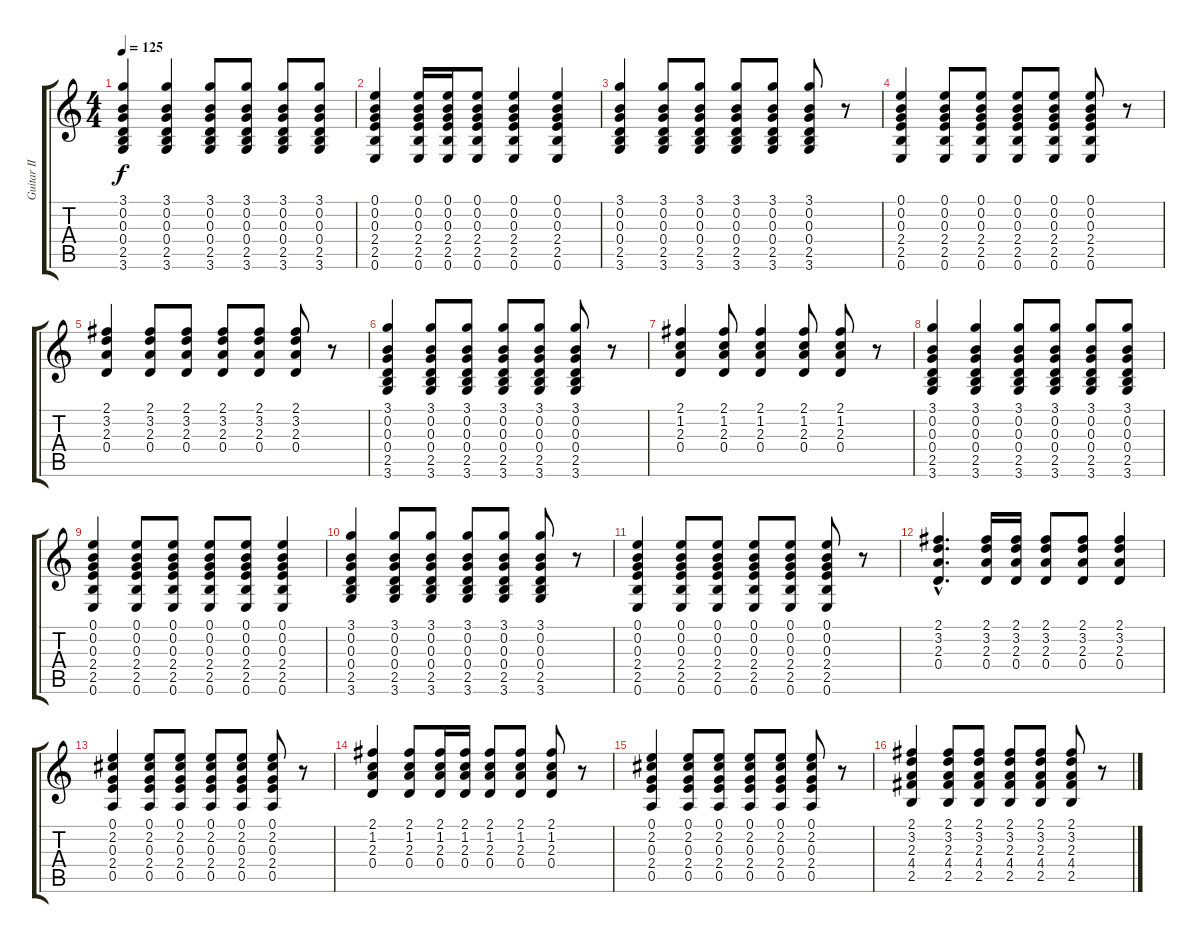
\track ("Guitar II" "Guitar II") {instrument acousticguitarsteel}
\staff {score tabs}
\tuning (E4 B3 G3 D3 A2 E2) {hide}
\ts (4 4)
\tempo 125
\clef g2
\ks c
(3.1 0.2 0.3 0.4 2.5 3.6).4{dy f instrument acousticguitarsteel} (3.1 0.2 0.3 0.4 2.5 3.6).4 (3.1 0.2 0.3 0.4 2.5 3.6).8 (3.1 0.2 0.3 0.4 2.5 3.6).8 (3.1 0.2 0.3 0.4 2.5 3.6).8 (3.1 0.2 0.3 0.4 2.5 3.6).8 |
(0.1 0.2 0.3 2.4 2.5 0.6).4 (0.1 0.2 0.3 2.4 2.5 0.6).16 (0.1 0.2 0.3 2.4 2.5 0.6).16 (0.1 0.2 0.3 2.4 2.5 0.6).8 (0.1 0.2 0.3 2.4 2.5 0.6).4 (0.1 0.2 0.3 2.4 2.5 0.6).4 |
(3.1 0.2 0.3 0.4 2.5 3.6).4 (3.1 0.2 0.3 0.4 2.5 3.6).8 (3.1 0.2 0.3 0.4 2.5 3.6).8 (3.1 0.2 0.3 0.4 2.5 3.6).8 (3.1 0.2 0.3 0.4 2.5 3.6).8 (3.1 0.2 0.3 0.4 2.5 3.6).8 r.8 |
(0.1 0.2 0.3 2.4 2.5 0.6).4 (0.1 0.2 0.3 2.4 2.5 0.6).8 (0.1 0.2 0.3 2.4 2.5 0.6).8 (0.1 0.2 0.3 2.4 2.5 0.6).8 (0.1 0.2 0.3 2.4 2.5 0.6).8 (0.1 0.2 0.3 2.4 2.5 0.6).8 r.8 |
(2.1 3.2 2.3 0.4).4 (2.1 3.2 2.3 0.4).8 (2.1 3.2 2.3 0.4).8 (2.1 3.2 2.3 0.4).8 (2.1 3.2 2.3 0.4).8 (2.1 3.2 2.3 0.4).8 r.8 |
(3.1 0.2 0.3 0.4 2.5 3.6).4 (3.1 0.2 0.3 0.4 2.5 3.6).8 (3.1 0.2 0.3 0.4 2.5 3.6).8 (3.1 0.2 0.3 0.4 2.5 3.6).8 (3.1 0.2 0.3 0.4 2.5 3.6).8 (3.1 0.2 0.3 0.4 2.5 3.6).8 r.8 |
(2.1 1.2 2.3 0.4).4 (2.1 1.2 2.3 0.4).8 (2.1 1.2 2.3 0.4).4 (2.1 1.2 2.3 0.4).8 (2.1 1.2 2.3 0.4).8 r.8 |
(3.1 0.2 0.3 0.4 2.5 3.6).4 (3.1 0.2 0.3 0.4 2.5 3.6).4 (3.1 0.2 0.3 0.4 2.5 3.6).8 (3.1 0.2 0.3 0.4 2.5 3.6).8 (3.1 0.2 0.3 0.4 2.5 3.6).8 (3.1 0.2 0.3 0.4 2.5 3.6).8 |
(0.1 0.2 0.3 2.4 2.5 0.6).4 (0.1 0.2 0.3 2.4 2.5 0.6).8 (0.1 0.2 0.3 2.4 2.5 0.6).8 (0.1 0.2 0.3 2.4 2.5 0.6).8 (0.1 0.2 0.3 2.4 2.5 0.6).8 (0.1 0.2 0.3 2.4 2.5 0.6).4 |
(3.1 0.2 0.3 0.4 2.5 3.6).4 (3.1 0.2 0.3 0.4 2.5 3.6).8 (3.1 0.2 0.3 0.4 2.5 3.6).8 (3.1 0.2 0.3 0.4 2.5 3.6).8 (3.1 0.2 0.3 0.4 2.5 3.6).8 (3.1 0.2 0.3 0.4 2.5 3.6).8 r.8 |
(0.1 0.2 0.3 2.4 2.5 0.6).4 (0.1 0.2 0.3 2.4 2.5 0.6).8 (0.1 0.2 0.3 2.4 2.5 0.6).8 (0.1 0.2 0.3 2.4 2.5 0.6).8 (0.1 0.2 0.3 2.4 2.5 0.6).8 (0.1 0.2 0.3 2.4 2.5 0.6).8 r.8 |
(2.1{hac} 3.2{hac} 2.3{hac} 0.4{hac}).4{d} (2.1 3.2 2.3 0.4).16 (2.1 3.2 2.3 0.4).16 (2.1 3.2 2.3 0.4).8 (2.1 3.2 2.3 0.4).8 (2.1 3.2 2.3 0.4).4 |
(0.1 2.2 0.3 2.4 0.5).4 (0.1 2.2 0.3 2.4 0.5).8 (0.1 2.2 0.3 2.4 0.5).8 (0.1 2.2 0.3 2.4 0.5).8 (0.1 2.2 0.3 2.4 0.5).8 (0.1 2.2 0.3 2.4 0.5).8 r.8 |
(2.1 1.2 2.3 0.4).4 (2.1 1.2 2.3 0.4).8 (2.1 1.2 2.3 0.4).16 (2.1 1.2 2.3 0.4).16 (2.1 1.2 2.3 0.4).8 (2.1 1.2 2.3 0.4).8 (2.1 1.2 2.3 0.4).8 r.8 |
(0.1 2.2 0.3 2.4 0.5).4 (0.1 2.2 0.3 2.4 0.5).8 (0.1 2.2 0.3 2.4 0.5).8 (0.1 2.2 0.3 2.4 0.5).8 (0.1 2.2 0.3 2.4 0.5).8 (0.1 2.2 0.3 2.4 0.5).8 r.8 |
(2.1 3.2 2.3 4.4 2.5).4 (2.1 3.2 2.3 4.4 2.5).8 (2.1 3.2 2.3 4.4 2.5).8 (2.1 3.2 2.3 4.4 2.5).8 (2.1 3.2 2.3 4.4 2.5).8 (2.1 3.2 2.3 4.4 2.5).8 r.8
